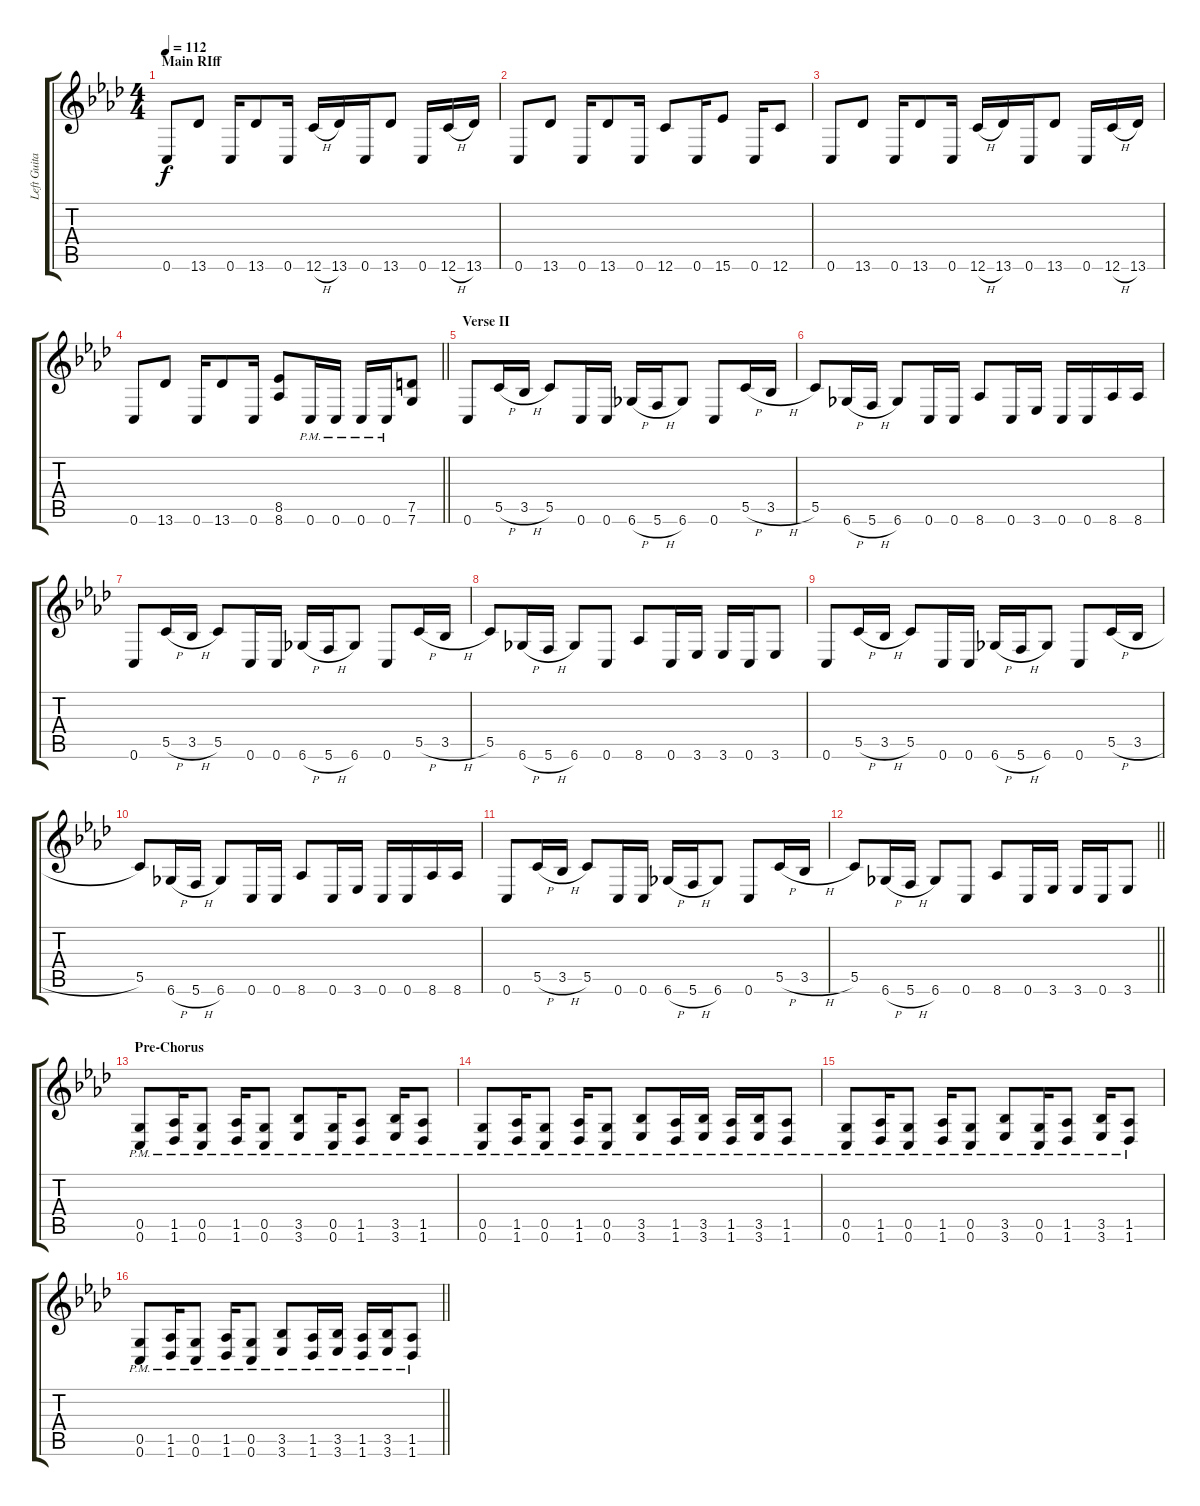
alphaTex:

\track ("Left Guitar" "Left Guita") {instrument overdrivenguitar}
\staff {score tabs}
\tuning (D4 A3 F3 C3 G2 C2) {hide}
\ts (4 4)
\section ("" "Main RIff")
\tempo 112
\clef g2
\ks ab
0.6.8{dy f} 13.6.8 0.6.16 13.6.8 0.6.16 12.6{h}.16 13.6.16 0.6.16 13.6.8 0.6.16 12.6{h}.16 13.6.16 |
0.6.8 13.6.8 0.6.16 13.6.8 0.6.16 12.6.8 0.6.16 15.6.8 0.6.16 12.6.8 |
0.6.8 13.6.8 0.6.16 13.6.8 0.6.16 12.6{h}.16 13.6.16 0.6.16 13.6.8 0.6.16 12.6{h}.16 13.6.16 |
\barLineRight lightlight
0.6.8 13.6.8 0.6.16 13.6.8 0.6.16 (8.5 8.6).8 0.6{pm}.16 0.6{pm}.16 0.6{pm}.16 0.6{pm}.16 (7.5 7.6).8 |
\section ("" "Verse II")
0.6.8 5.5{h}.16 3.5{h}.16 5.5.8 0.6.16 0.6.16 6.6{h}.16 5.6{h}.16 6.6.8 0.6.8 5.5{h}.16 3.5{h}.16 |
5.5.8 6.6{h}.16 5.6{h}.16 6.6.8 0.6.16 0.6.16 8.6.8 0.6.16 3.6.16 0.6.16 0.6.16 8.6.16 8.6.16 |
0.6.8 5.5{h}.16 3.5{h}.16 5.5.8 0.6.16 0.6.16 6.6{h}.16 5.6{h}.16 6.6.8 0.6.8 5.5{h}.16 3.5{h}.16 |
5.5.8 6.6{h}.16 5.6{h}.16 6.6.8 0.6.8 8.6.8 0.6.16 3.6.16 3.6.16 0.6.16 3.6.8 |
0.6.8 5.5{h}.16 3.5{h}.16 5.5.8 0.6.16 0.6.16 6.6{h}.16 5.6{h}.16 6.6.8 0.6.8 5.5{h}.16 3.5{h}.16 |
5.5.8 6.6{h}.16 5.6{h}.16 6.6.8 0.6.16 0.6.16 8.6.8 0.6.16 3.6.16 0.6.16 0.6.16 8.6.16 8.6.16 |
0.6.8 5.5{h}.16 3.5{h}.16 5.5.8 0.6.16 0.6.16 6.6{h}.16 5.6{h}.16 6.6.8 0.6.8 5.5{h}.16 3.5{h}.16 |
\barLineRight lightlight
5.5.8 6.6{h}.16 5.6{h}.16 6.6.8 0.6.8 8.6.8 0.6.16 3.6.16 3.6.16 0.6.16 3.6.8 |
\section ("" "Pre-Chorus")
(0.5{pm} 0.6{pm}).8 (1.5{pm} 1.6{pm}).16 (0.5{pm} 0.6{pm}).8 (1.5{pm} 1.6{pm}).16 (0.5{pm} 0.6{pm}).8 (3.5{pm} 3.6{pm}).8 (0.5{pm} 0.6{pm}).16 (1.5{pm} 1.6{pm}).8 (3.5{pm} 3.6{pm}).16 (1.5{pm} 1.6{pm}).8 |
(0.5{pm} 0.6{pm}).8 (1.5{pm} 1.6{pm}).16 (0.5{pm} 0.6{pm}).8 (1.5{pm} 1.6{pm}).16 (0.5{pm} 0.6{pm}).8 (3.5{pm} 3.6{pm}).8 (1.5{pm} 1.6{pm}).16 (3.5{pm} 3.6{pm}).16 (1.5{pm} 1.6{pm}).16 (3.5{pm} 3.6{pm}).16 (1.5{pm} 1.6{pm}).8 |
(0.5{pm} 0.6{pm}).8 (1.5{pm} 1.6{pm}).16 (0.5{pm} 0.6{pm}).8 (1.5{pm} 1.6{pm}).16 (0.5{pm} 0.6{pm}).8 (3.5{pm} 3.6{pm}).8 (0.5{pm} 0.6{pm}).16 (1.5{pm} 1.6{pm}).8 (3.5{pm} 3.6{pm}).16 (1.5{pm} 1.6{pm}).8 |
\barLineRight lightlight
(0.5{pm} 0.6{pm}).8 (1.5{pm} 1.6{pm}).16 (0.5{pm} 0.6{pm}).8 (1.5{pm} 1.6{pm}).16 (0.5{pm} 0.6{pm}).8 (3.5{pm} 3.6{pm}).8 (1.5{pm} 1.6{pm}).16 (3.5{pm} 3.6{pm}).16 (1.5{pm} 1.6{pm}).16 (3.5{pm} 3.6{pm}).16 (1.5{pm} 1.6{pm}).8
